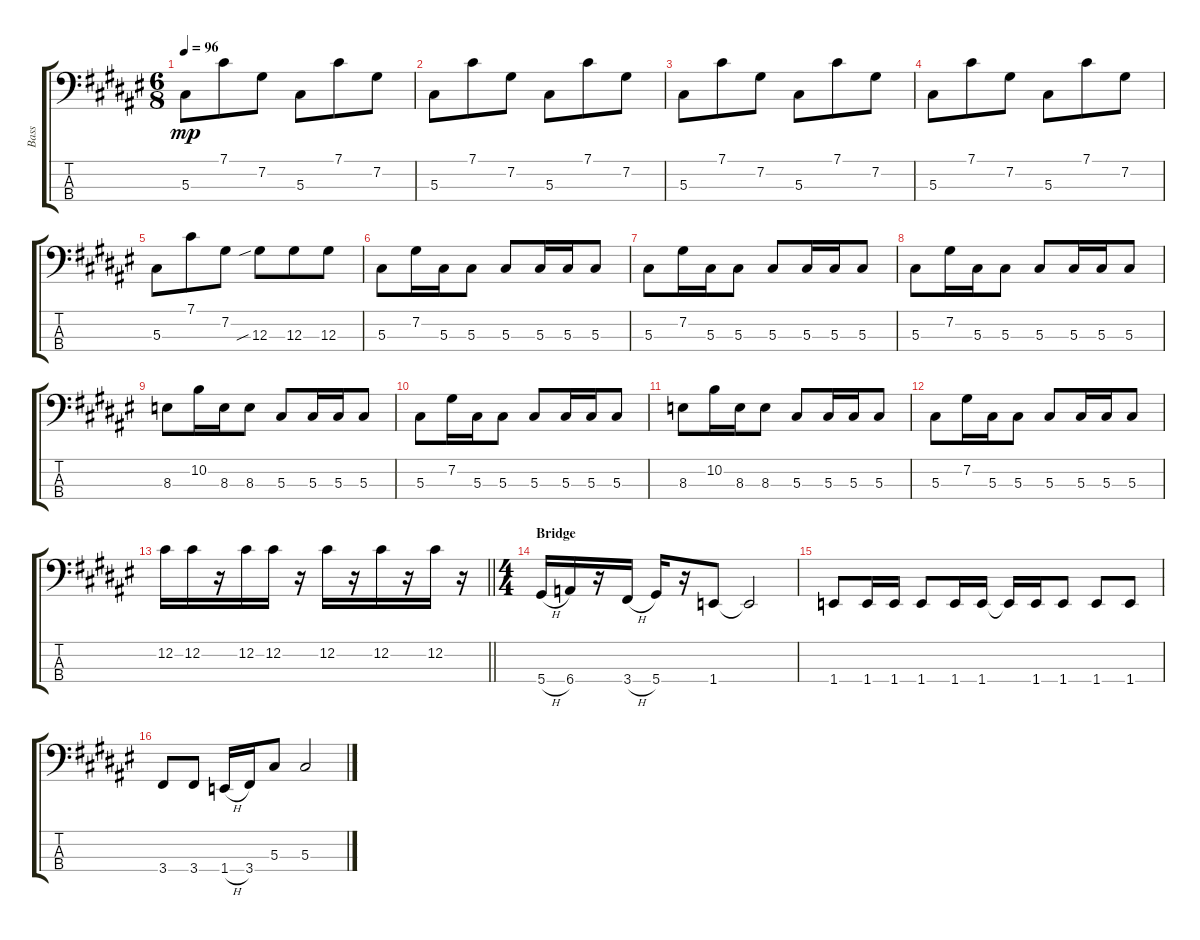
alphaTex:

\track ("Bass" "Bass") {instrument electricbassfinger}
\staff {score tabs}
\tuning (Gb2 Db2 Ab1 Eb1) {hide}
\ts (6 8)
\tempo 96
\clef f4
\ks d#minor
5.3.8{dy mp} 7.1.8 7.2.8 5.3.8 7.1.8 7.2.8 |
5.3.8 7.1.8 7.2.8 5.3.8 7.1.8 7.2.8 |
5.3.8 7.1.8 7.2.8 5.3.8 7.1.8 7.2.8 |
5.3.8 7.1.8 7.2.8 5.3.8 7.1.8 7.2.8 |
5.3.8 7.1.8 7.2.8 12.3{sib}.8 12.3.8 12.3.8 |
5.3.8 7.2.16 5.3.16 5.3.8 5.3.8 5.3.16 5.3.16 5.3.8 |
5.3.8 7.2.16 5.3.16 5.3.8 5.3.8 5.3.16 5.3.16 5.3.8 |
5.3.8 7.2.16 5.3.16 5.3.8 5.3.8 5.3.16 5.3.16 5.3.8 |
8.3.8 10.2.16 8.3.16 8.3.8 5.3.8 5.3.16 5.3.16 5.3.8 |
5.3.8 7.2.16 5.3.16 5.3.8 5.3.8 5.3.16 5.3.16 5.3.8 |
8.3.8 10.2.16 8.3.16 8.3.8 5.3.8 5.3.16 5.3.16 5.3.8 |
5.3.8 7.2.16 5.3.16 5.3.8 5.3.8 5.3.16 5.3.16 5.3.8 |
\barLineRight lightlight
12.2.16 12.2.16 r.16 12.2.16 12.2.16 r.16 12.2.16 r.16 12.2.16 r.16 12.2.16 r.16 |
\ts (4 4)
\section ("" "Bridge")
5.4{h}.16 6.4.16 r.16 3.4{h}.16 5.4.16 r.16 1.4.8 1.4{t}.2 |
1.4.8 1.4.16 1.4.16 1.4.8 1.4.16 1.4.16 1.4{t}.16 1.4.16 1.4.8 1.4.8 1.4.8 |
3.4.8 3.4.8 1.4{h}.16 3.4.16 5.3.8 5.3.2
